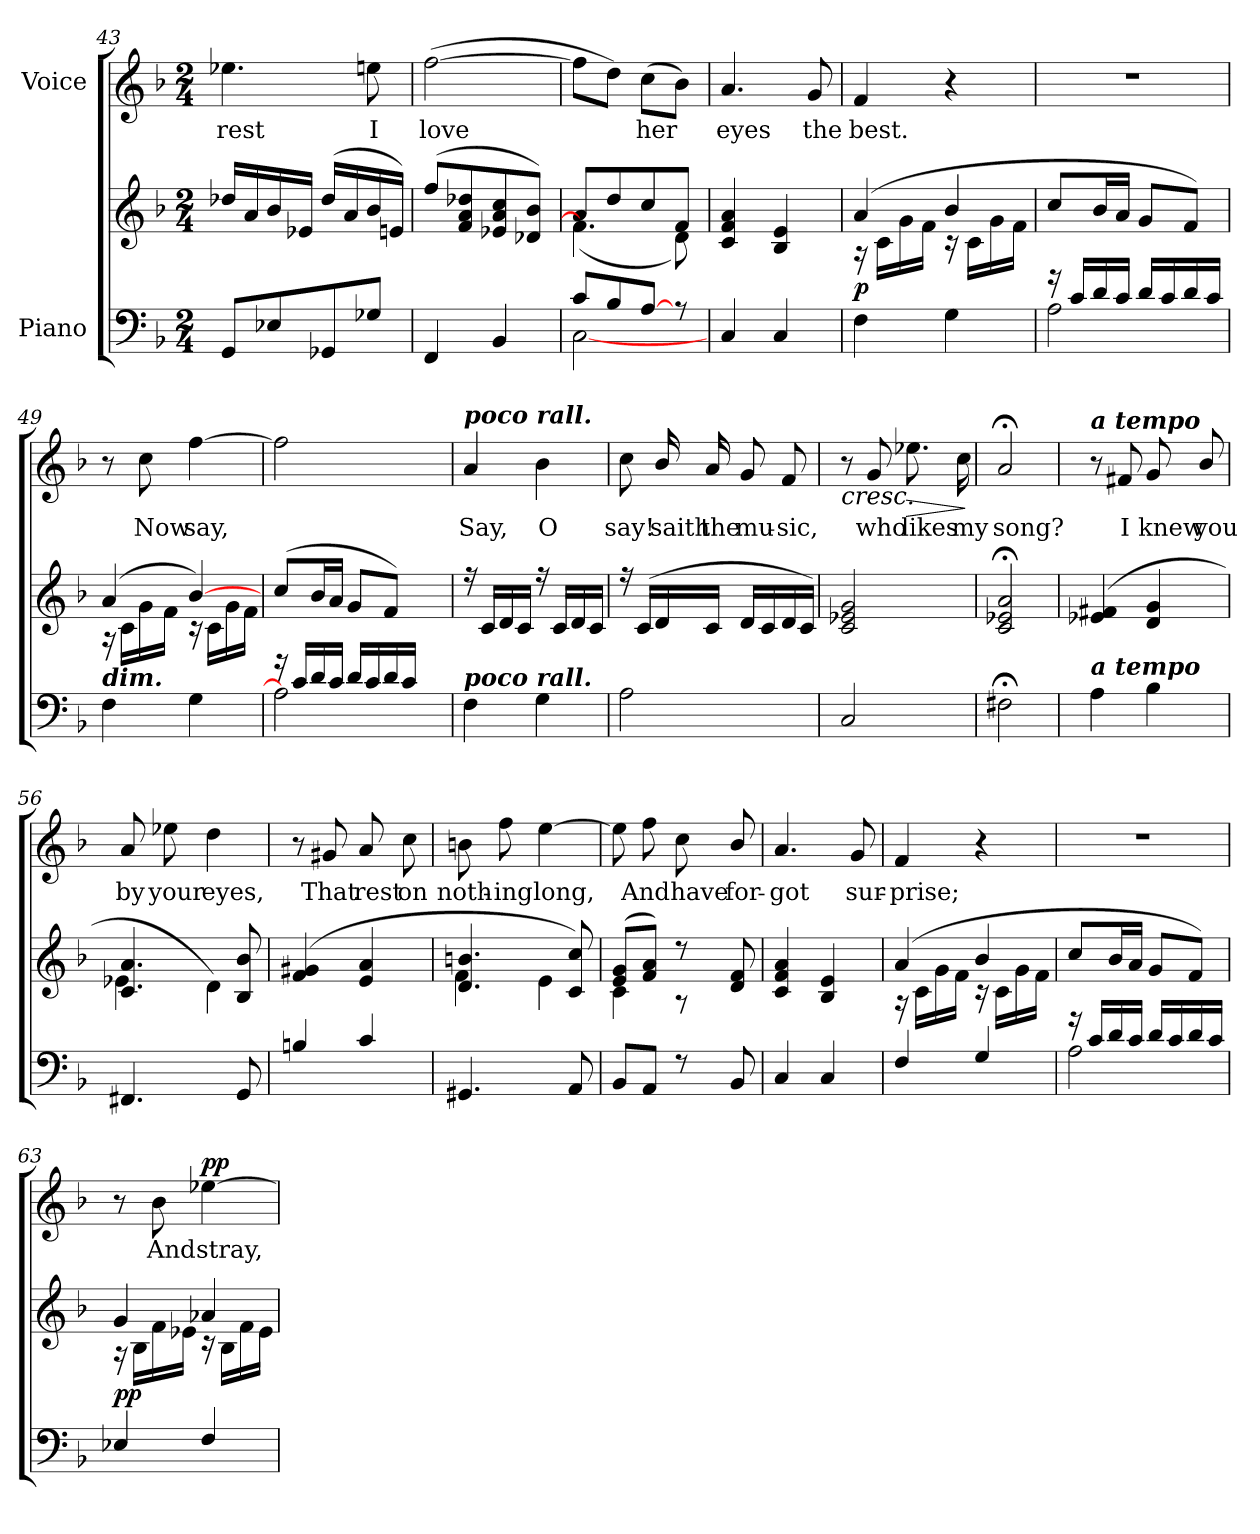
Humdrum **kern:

**kern	**kern	**dynam	**kern	**text	**dynam
*part2	*part2	*part2	*part1	*part1	*part1
*staff3	*staff2	*staff2/3	*staff1	*staff1	*staff1
*I"Piano	*	*	*I"Voice	*	*
*clefF4	*clefG2	*	*clefG2	*	*
*k[b-]	*k[b-]	*	*k[b-]	*	*
*F:	*F:	*	*F:	*	*
*M2/4	*M2/4	*	*M2/4	*	*
=43	=43	=43	=43	=43	=43
*^	*	*	*	*	*
!	!LO:N:vis=1	!	!	!	!LO:LY:b	!
*	*	*^	*	*	*	*
8GG/L	2ryy	16dd-X/LL	2ryy	.	4.ee-X	rest	.
.	.	16a/	.	.	.	.	.
8E-X/	.	16b-/	.	.	.	.	.
.	.	16e-X/JJ	.	.	.	.	.
8GG-X/	.	(>16dd-/LL	.	.	.	.	.
.	.	16a/	.	.	.	.	.
!	!	!	!	!	!	!LO:LY:b	!
8G-X/J	.	16b-/	.	.	8een	I	.
.	.	16en/JJ)	.	.	.	.	.
!!LO:LB:g=z
=44	=44	=44	=44	=44	=44	=44	=44
!	!LO:N:vis=1	!	!	!	!	!LO:LY:b	!
4FF/	2ryy	(>8ff/L	2ryy	.	(>[2ff	love	.
.	.	8f/ 8a/ 8dd-X/	.	.	.	.	.
4BB-/	.	8e-X/ 8a/ 8cc/	.	.	.	.	.
.	.	8d-X/ 8b-/J)	.	.	.	.	.
=45	=45	=45	=45	=45	=45	=45	=45
8c/L	[2C\	8a/L	(<4.f\]	.	8ffL]	.	.
8B-/	.	8dd/	.	.	8ddJ)	.	.
!	!	!	!	!	!	!LO:LY:b	!
[8A/J	.	8cc/	.	.	(>8ccL	her	.
8r	.	8f/J	8d\)	.	8b-J)	.	.
=46	=46	=46	=46	=46	=46	=46	=46
!	!	!	!	!	!	!LO:LY:b	!
4C/	2ryy	4c/ 4f/ 4a/	2ryy	.	4.a	eyes	.
4C/	.	4B-/ 4e/	.	.	.	.	.
!	!	!	!	!	!	!LO:LY:b	!
.	.	.	.	.	8g	the	.
=47	=47	=47	=47	=47	=47	=47	=47
!	!	!	!	!LO:DY:b	!	!LO:LY:b	!
4F\	2ryy	(>4a/	16r	p	4f	best.	.
.	.	.	16c\LL	.	.	.	.
.	.	.	16g\	.	.	.	.
.	.	.	16f\JJ	.	.	.	.
4G\	.	4b-/	16r	.	4r	.	.
.	.	.	16c\LL	.	.	.	.
.	.	.	16g\	.	.	.	.
.	.	.	16f\JJ	.	.	.	.
=48	=48	=48	=48	=48	=48	=48	=48
!	!	!	!	!	!LO:N:vis=1	!	!
16r	2A\	8cc/L	2ryy	.	2r	.	.
16c/LL	.	.	.	.	.	.	.
16d/	.	16b-/L	.	.	.	.	.
16c/JJ	.	16a/JJ	.	.	.	.	.
16d/LL	.	8g/L	.	.	.	.	.
16c/	.	.	.	.	.	.	.
16d/	.	8f/J)	.	.	.	.	.
16c/JJ	.	.	.	.	.	.	.
=49	=49	=49	=49	=49	=49	=49	=49
!LO:TX:a:Bi:t=dim.	!	!	!	!	!	!	!
4F\	2ryy	(>4a/	16r	.	8r	.	.
.	.	.	16c\LL	.	.	.	.
!	!	!	!	!	!	!LO:LY:b	!
.	.	.	16g\	.	8cc	Now	.
.	.	.	16f\JJ	.	.	.	.
!	!	!	!	!	!	!LO:LY:b	!
4G\	.	[4b-/)	16r	.	[4ff	say,	.
.	.	.	16c\LL	.	.	.	.
.	.	.	16g\	.	.	.	.
.	.	.	16f\JJ	.	.	.	.
=50	=50	=50	=50	=50	=50	=50	=50
!	!	!	!LO:N:vis=1	!	!	!	!
16r	2A\]	(>8cc/L	2ryy	.	2ff]	.	.
16c/LL	.	.	.	.	.	.	.
16d/	.	16b-/L	.	.	.	.	.
16c/JJ	.	16a/JJ	.	.	.	.	.
16d/LL	.	8g/L	.	.	.	.	.
16c/	.	.	.	.	.	.	.
16d/	.	8f/J)	.	.	.	.	.
16c/JJ	.	.	.	.	.	.	.
*v	*v	*	*	*	*	*	*
!!LO:LB:g=z
=51	=51	=51	=51	=51	=51	=51
!	!	!	!	!LO:TX:a:Bi:t=poco rall.	!	!
!LO:TX:a:Bi:t=poco rall.	!	!	!	!	!	!
!	!	!LO:N:vis=1	!	!	!LO:LY:b	!
4F\	16r	2ryy	.	4a	Say,	.
.	16c/LL	.	.	.	.	.
.	16d/	.	.	.	.	.
.	16c/JJ	.	.	.	.	.
!	!	!	!	!	!LO:LY:b	!
4G\	16r	.	.	4b-	O	.
.	16c/LL	.	.	.	.	.
.	16d/	.	.	.	.	.
.	16c/JJ	.	.	.	.	.
=52	=52	=52	=52	=52	=52	=52
!	!	!LO:N:vis=1	!	!	!LO:LY:b	!
2A\	16r	2ryy	.	8cc	say!	.
.	(>16c/LL	.	.	.	.	.
!	!	!	!	!	!LO:LY:b	!
.	16d/	.	.	16b-/	saith	.
!	!	!	!	!	!LO:LY:b	!
.	16c/JJ	.	.	16a	the	.
!	!	!	!	!	!LO:LY:b	!
.	16d/LL	.	.	8g	mu-	.
.	16c/	.	.	.	.	.
!	!	!	!	!	!LO:LY:b	!
.	16d/	.	.	8f	-sic,	.
.	16c/JJ)	.	.	.	.	.
=53	=53	=53	=53	=53	=53	=53
!	!	!LO:N:vis=1	!	!	!	!LO:HP:b
2C	2c/ 2e-X/ 2g/	2ryy	.	8r	.	<
!	!	!	!	!	!LO:LY:b	!
.	.	.	.	8g	who	.
!	!	!	!	!	!LO:LY:b	!LO:HP:b
.	.	.	.	8.ee-X	likes	>
!	!	!	!	!	!LO:LY:b	!
.	.	.	.	16cc	my	[
*	*v	*v	*	*	*	*
.	.	.	.	.	]
=54	=54	=54	=54	=54	=54
*	*^	*	*	*	*
!	!	!LO:N:vis=1	!	!	!LO:LY:b	!
2F#X;<	2c/;< 2e-X/;< 2a/;<	2ryy	.	2a;<	song?	.
=55	=55	=55	=55	=55	=55	=55
!	!	!	!	!LO:TX:a:Bi:t=a tempo	!	!
!LO:TX:a:Bi:t=a tempo	!	!	!	!	!	!
(<4A	(>4e-X/ 4f#X/	2ryy	.	8r	.	.
!	!	!	!	!	!LO:LY:b	!
.	.	.	.	8f#X	I	.
!	!	!	!	!	!LO:LY:b	!
4B-	4d/ 4g/	.	.	8g	knew	.
!	!	!	!	!	!LO:LY:b	!
.	.	.	.	8b-/	you	.
=56	=56	=56	=56	=56	=56	=56
!	!	!	!	!	!LO:LY:b	!
4.FF#X	4.c/ 4.a/	4e-X\	.	8a	by	.
!	!	!	!	!	!LO:LY:b	!
.	.	.	.	8ee-X	your	.
!	!	!	!	!	!LO:LY:b	!
.	.	4d\)	.	4dd	eyes,	.
8GG	8B-/ 8b-/)	.	.	.	.	.
!!LO:LB:g=z
=57	=57	=57	=57	=57	=57	=57
*^	*	*	*	*	*	*
!	!LO:N:vis=1	!	!	!	!	!	!
4Bn/	2ryy	(>4f/ 4g#X/	2ryy	.	8r	.	.
!	!	!	!	!	!	!LO:LY:b	!
.	.	.	.	.	8g#X	That	.
!	!	!	!	!	!	!LO:LY:b	!
4c/	.	4e/ 4a/	.	.	8a	rest	.
!	!	!	!	!	!	!LO:LY:b	!
.	.	.	.	.	8cc	on	.
=58	=58	=58	=58	=58	=58	=58	=58
!	!LO:N:vis=1	!	!	!	!	!LO:LY:b	!
4.GG#X/	2ryy	4.d/ 4.bn/	4f\	.	8bn	noth-	.
!	!	!	!	!	!	!LO:LY:b	!
.	.	.	.	.	8ff	-ing	.
!	!	!	!	!	!	!LO:LY:b	!
.	.	.	4e\	.	[4ee	long,	.
8AA/	.	8c/ 8cc/)	.	.	.	.	.
=59	=59	=59	=59	=59	=59	=59	=59
8BB-/L	2ryy	(>8e/ 8g/L	4c\	.	8ee]	.	.
!	!	!	!	!	!	!LO:LY:b	!
8AA/J	.	8f/ 8a/J)	.	.	8ff	And	.
!	!	!	!	!	!	!LO:LY:b	!
8r	.	8r	8r	.	8cc	have	.
!	!	!	!	!	!	!LO:LY:b	!
8BB-/	.	8d/ 8f/	8ryy	.	8b-/	for-	.
=60	=60	=60	=60	=60	=60	=60	=60
!	!	!	!	!	!	!LO:LY:b	!
4C/	2ryy	4c/ 4f/ 4a/	2ryy	.	4.a	-got	.
4C/	.	4B-/ 4e/	.	.	.	.	.
!	!	!	!	!	!	!LO:LY:b	!
.	.	.	.	.	8g	sur-	.
=61	=61	=61	=61	=61	=61	=61	=61
!	!	!	!	!	!	!LO:LY:b	!
4F/	2ryy	(>4a/	16r	.	4f	-prise;	.
.	.	.	16c\LL	.	.	.	.
.	.	.	16g\	.	.	.	.
.	.	.	16f\JJ	.	.	.	.
4G/	.	4b-/	16r	.	4r	.	.
.	.	.	16c\LL	.	.	.	.
.	.	.	16g\	.	.	.	.
.	.	.	16f\JJ	.	.	.	.
=62	=62	=62	=62	=62	=62	=62	=62
!	!	!	!	!	!LO:N:vis=1	!	!
16r	2A\	8cc/L	2ryy	.	2r	.	.
16c/LL	.	.	.	.	.	.	.
16d/	.	16b-/L	.	.	.	.	.
16c/JJ	.	16a/JJ	.	.	.	.	.
16d/LL	.	8g/L	.	.	.	.	.
16c/	.	.	.	.	.	.	.
16d/	.	8f/J)	.	.	.	.	.
16c/JJ	.	.	.	.	.	.	.
!!LO:LB:g=z
=63	=63	=63	=63	=63	=63	=63	=63
*	*^	*	*	*	*	*	*
!	!	!LO:N:vis=1	!	!	!LO:DY:b	!	!	!
4E-X/	2ryy	2ryy	4g/	16r	pp	8r	.	.
.	.	.	.	16B-\LL	.	.	.	.
!	!	!	!	!	!	!	!LO:LY:b	!
.	.	.	.	16f\	.	8b-	And	.
.	.	.	.	16e-X\JJ	.	.	.	.
!	!	!	!	!	!	!	!LO:LY:b	!LO:DY:a
4F/	.	.	4a-X/	16r	.	[4ee-X	stray,	pp
.	.	.	.	16B-\LL	.	.	.	.
.	.	.	.	16f\	.	.	.	.
.	.	.	.	16e-\JJ	.	.	.	.
*v	*v	*v	*	*	*	*	*	*
*	*v	*v	*	*	*	*
=	=	=	=	=	=
*-	*-	*-	*-	*-	*-
